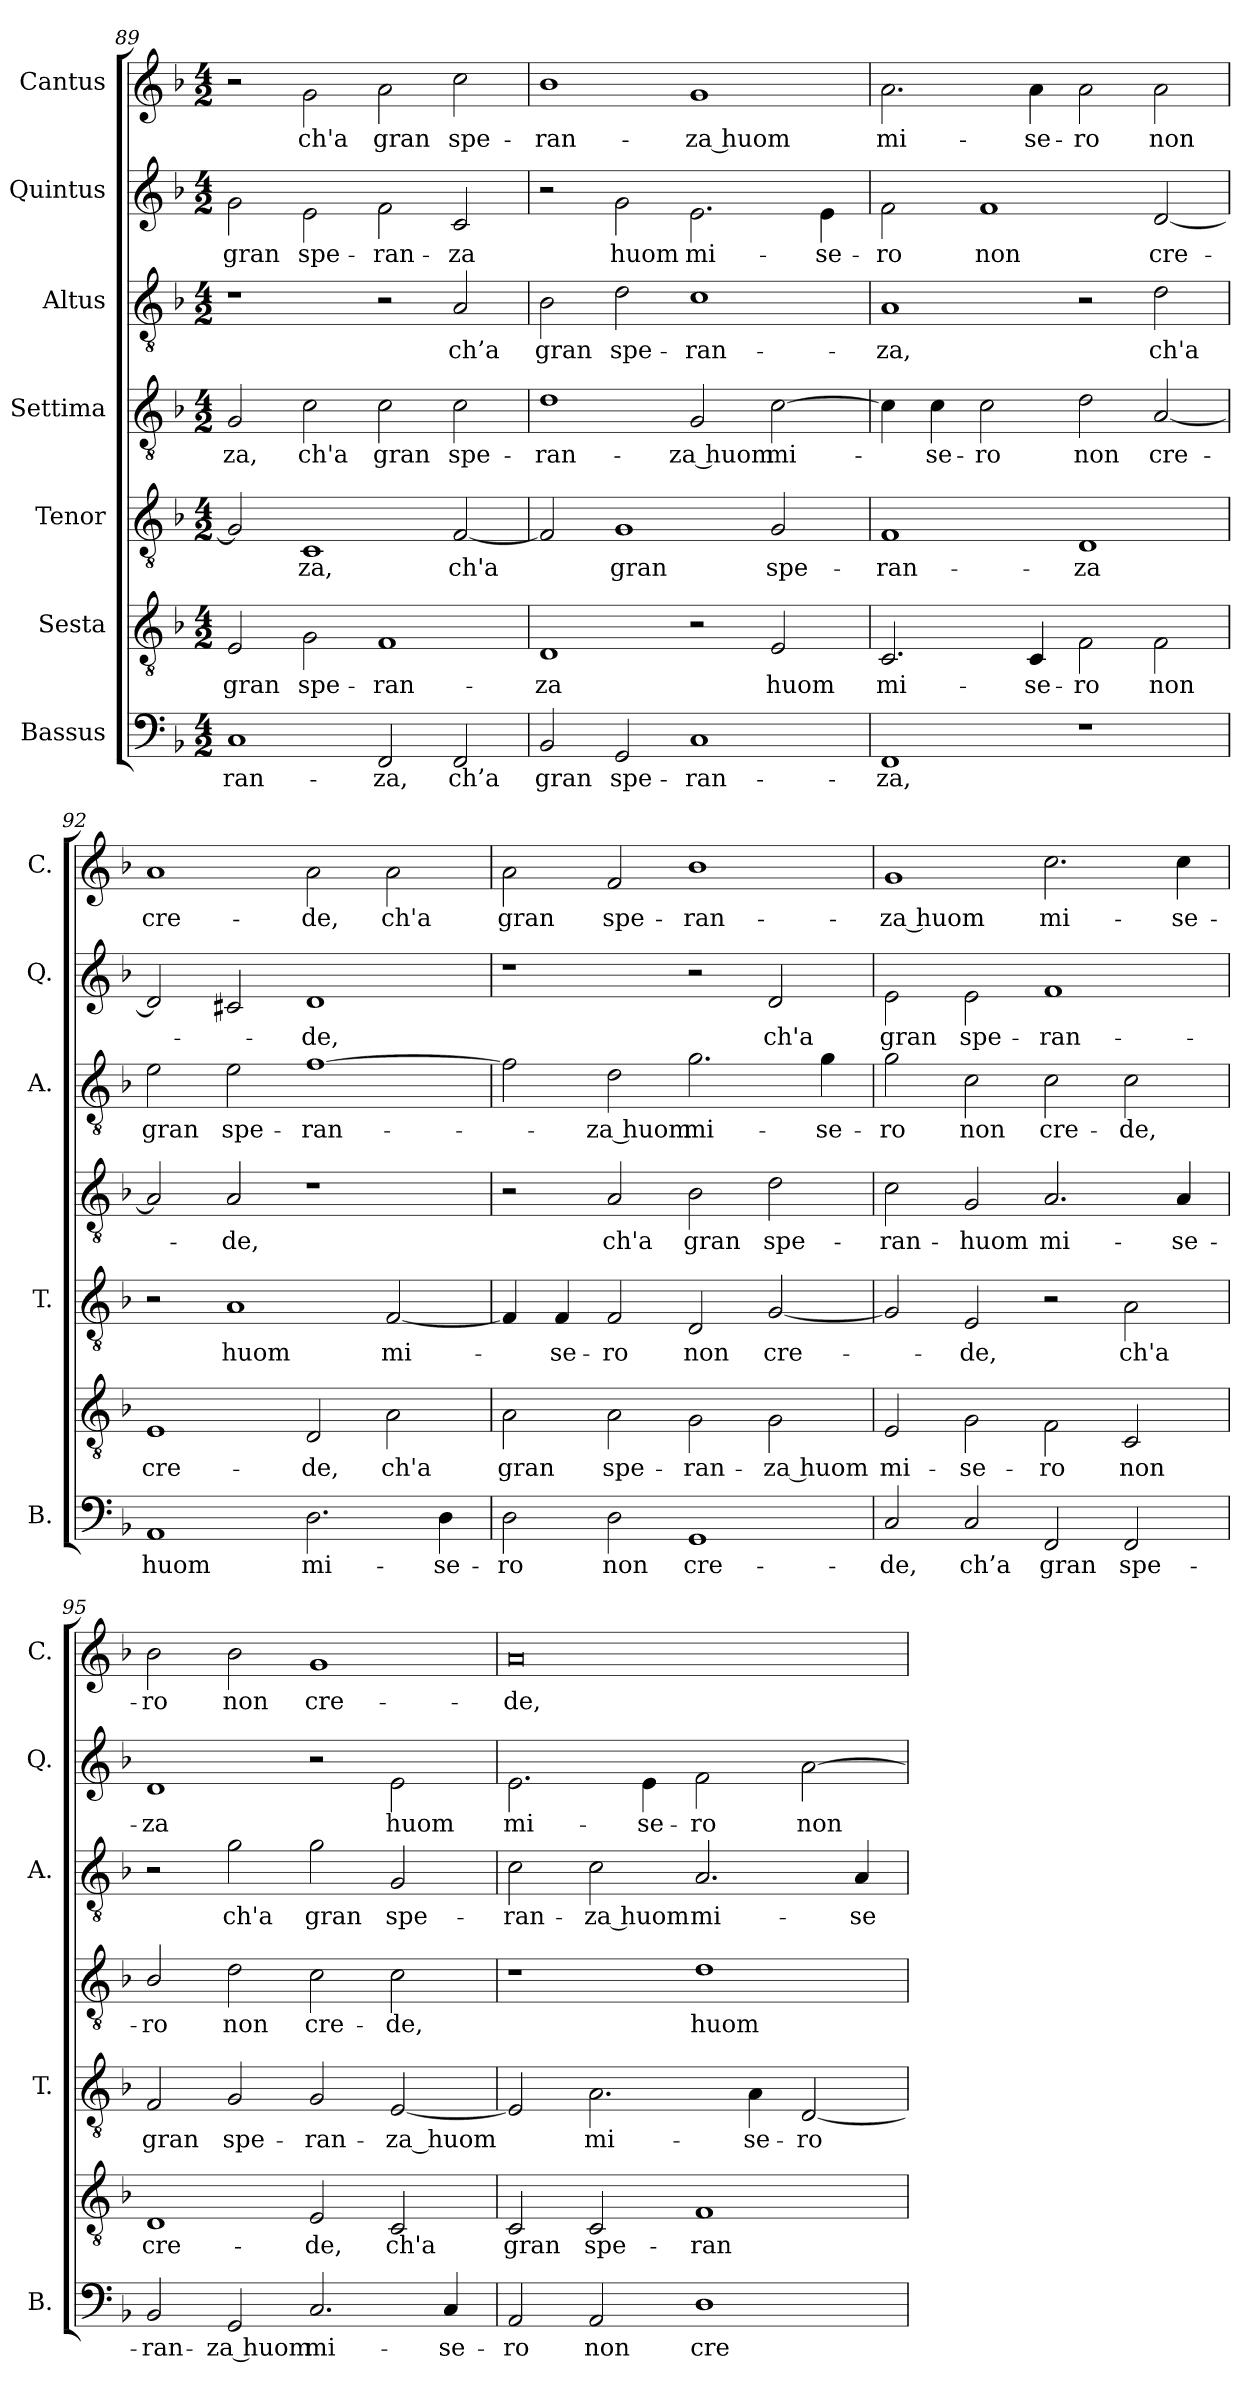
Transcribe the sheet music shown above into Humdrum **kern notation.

**kern	**text	**kern	**text	**kern	**text	**kern	**text	**kern	**text	**kern	**text	**kern	**text
*part7	*part7	*part6	*part6	*part5	*part5	*part4	*part4	*part3	*part3	*part2	*part2	*part1	*part1
*staff7	*staff7	*staff6	*staff6	*staff5	*staff5	*staff4	*staff4	*staff3	*staff3	*staff2	*staff2	*staff1	*staff1
*I"Bassus	*	*I"Sesta	*	*I"Tenor	*	*I"Settima	*	*I"Altus	*	*I"Quintus	*	*I"Cantus	*
*I'B.	*	*	*	*I'T.	*	*	*	*I'A.	*	*I'Q.	*	*I'C.	*
!!LO:PB:g=z
*clefF4	*	*clefGv2	*	*clefGv2	*	*clefGv2	*	*clefGv2	*	*clefG2	*	*clefG2	*
*k[b-]	*	*k[b-]	*	*k[b-]	*	*k[b-]	*	*k[b-]	*	*k[b-]	*	*k[b-]	*
*M4/2	*	*M4/2	*	*M4/2	*	*M4/2	*	*M4/2	*	*M4/2	*	*M4/2	*
=89	=89	=89	=89	=89	=89	=89	=89	=89	=89	=89	=89	=89	=89
1C	-ran-	2E/	gran	2G/]	.	2G/	-za,	1r	.	2g\	gran	2r	.
.	.	2G\	spe-	1C	-za,	2c\	ch'a	.	.	2e\	spe-	2g\	ch'a
2FF/	-za,	1F	-ran-	.	.	2c\	gran	2r	.	2f\	-ran-	2a\	gran
2FF/	ch’a	.	.	[2F/	ch'a	2c\	spe-	2A/	ch’a	2c/	-za	2cc\	spe-
=90	=90	=90	=90	=90	=90	=90	=90	=90	=90	=90	=90	=90	=90
2BB-/	gran	1D	-za	2F/]	.	1d	-ran-	2B-\	gran	2r	.	1b-	-ran-
2GG/	spe-	.	.	1G	gran	.	.	2d\	spe-	2g\	huom	.	.
1C	-ran-	2r	.	.	.	2G/	-za huom	1c	-ran-	2.e\	mi-	1g	-za huom
.	.	2E/	huom	2G/	spe-	[2c\	mi-	.	.	.	.	.	.
.	.	.	.	.	.	.	.	.	.	4e\	-se-	.	.
=91	=91	=91	=91	=91	=91	=91	=91	=91	=91	=91	=91	=91	=91
1FF	-za,	2.C/	mi-	1F	-ran-	4c\]	.	1A	-za,	2f\	-ro	2.a\	mi-
.	.	.	.	.	.	4c\	-se-	.	.	.	.	.	.
.	.	.	.	.	.	2c\	-ro	.	.	1f	non	.	.
.	.	4C/	-se-	.	.	.	.	.	.	.	.	4a\	-se-
1r	.	2F\	-ro	1D	-za	2d\	non	2r	.	.	.	2a\	-ro
.	.	2F\	non	.	.	[2A/	cre-	2d\	ch'a	[2d/	cre-	2a\	non
=92	=92	=92	=92	=92	=92	=92	=92	=92	=92	=92	=92	=92	=92
1AA	huom	1E	cre-	2r	.	2A/]	.	2e\	gran	2d/]	.	1a	cre-
.	.	.	.	1A	huom	2A/	-de,	2e\	spe-	2c#X/	.	.	.
2.D\	mi-	2D/	-de,	.	.	1r	.	[1f	-ran-	1d	-de,	2a\	-de,
.	.	2A\	ch'a	[2F/	mi-	.	.	.	.	.	.	2a\	ch'a
4D\	-se-	.	.	.	.	.	.	.	.	.	.	.	.
=93	=93	=93	=93	=93	=93	=93	=93	=93	=93	=93	=93	=93	=93
2D\	-ro	2A\	gran	4F/]	.	2r	.	2f\]	.	1r	.	2a\	gran
.	.	.	.	4F/	-se-	.	.	.	.	.	.	.	.
2D\	non	2A\	spe-	2F/	-ro	2A/	ch'a	2d\	-za huom	.	.	2f/	spe-
1GG	cre-	2G\	-ran-	2D/	non	2B-\	gran	2.g\	mi-	2r	.	1b-	-ran-
.	.	2G\	-za huom	[2G/	cre­-	2d\	spe-	.	.	2d/	ch'a	.	.
.	.	.	.	.	.	.	.	4g\	-se-	.	.	.	.
!!LO:LB:g=z
=94	=94	=94	=94	=94	=94	=94	=94	=94	=94	=94	=94	=94	=94
2C/	-de,	2E/	mi-	2G/]	.	2c\	-ran-	2g\	-ro	2e\	gran	1g	-za huom
2C/	ch’a	2G\	-se-	2E/	-de,	2G/	-huom	2c\	non	2e\	spe-	.	.
2FF/	gran	2F\	-ro	2r	.	2.A/	mi-	2c\	cre-	1f	-ran-	2.cc\	mi-
2FF/	spe-	2C/	non	2A\	ch'a	.	.	2c\	-de,	.	.	.	.
.	.	.	.	.	.	4A/	-se-	.	.	.	.	4cc\	-se-
=95	=95	=95	=95	=95	=95	=95	=95	=95	=95	=95	=95	=95	=95
2BB-/	-ran-	1D	cre-	2F/	gran	2B-/	-ro	2r	.	1d	-za	2b-\	-ro
2GG/	-za huom	.	.	2G/	spe-	2d\	non	2g\	ch'a	.	.	2b-\	non
2.C/	mi-	2E/	-de,	2G/	-ran-	2c\	cre-	2g\	gran	2r	.	1g	cre-
.	.	2C/	ch'a	[2E/	-za_huom	2c\	-de,	2G/	spe-	2e\	huom	.	.
4C/	-se-	.	.	.	.	.	.	.	.	.	.	.	.
=96	=96	=96	=96	=96	=96	=96	=96	=96	=96	=96	=96	=96	=96
2AA/	-ro	2C/	gran	2E/]	.	1r	.	2c\	-ran-	2.e\	mi-	0a	-de,
2AA/	non	2C/	spe-	2.A\	mi-	.	.	2c\	-za huom	.	.	.	.
.	.	.	.	.	.	.	.	.	.	4e\	-se-	.	.
1D	cre-	1F	-ran-	.	.	1d	huom	2.A/	mi-	2f\	-ro	.	.
.	.	.	.	4A\	-se-	.	.	.	.	.	.	.	.
.	.	.	.	[2D/	-ro	.	.	.	.	[2a\	non	.	.
.	.	.	.	.	.	.	.	4A/	-se-	.	.	.	.
=	=	=	=	=	=	=	=	=	=	=	=	=	=
*-	*-	*-	*-	*-	*-	*-	*-	*-	*-	*-	*-	*-	*-
